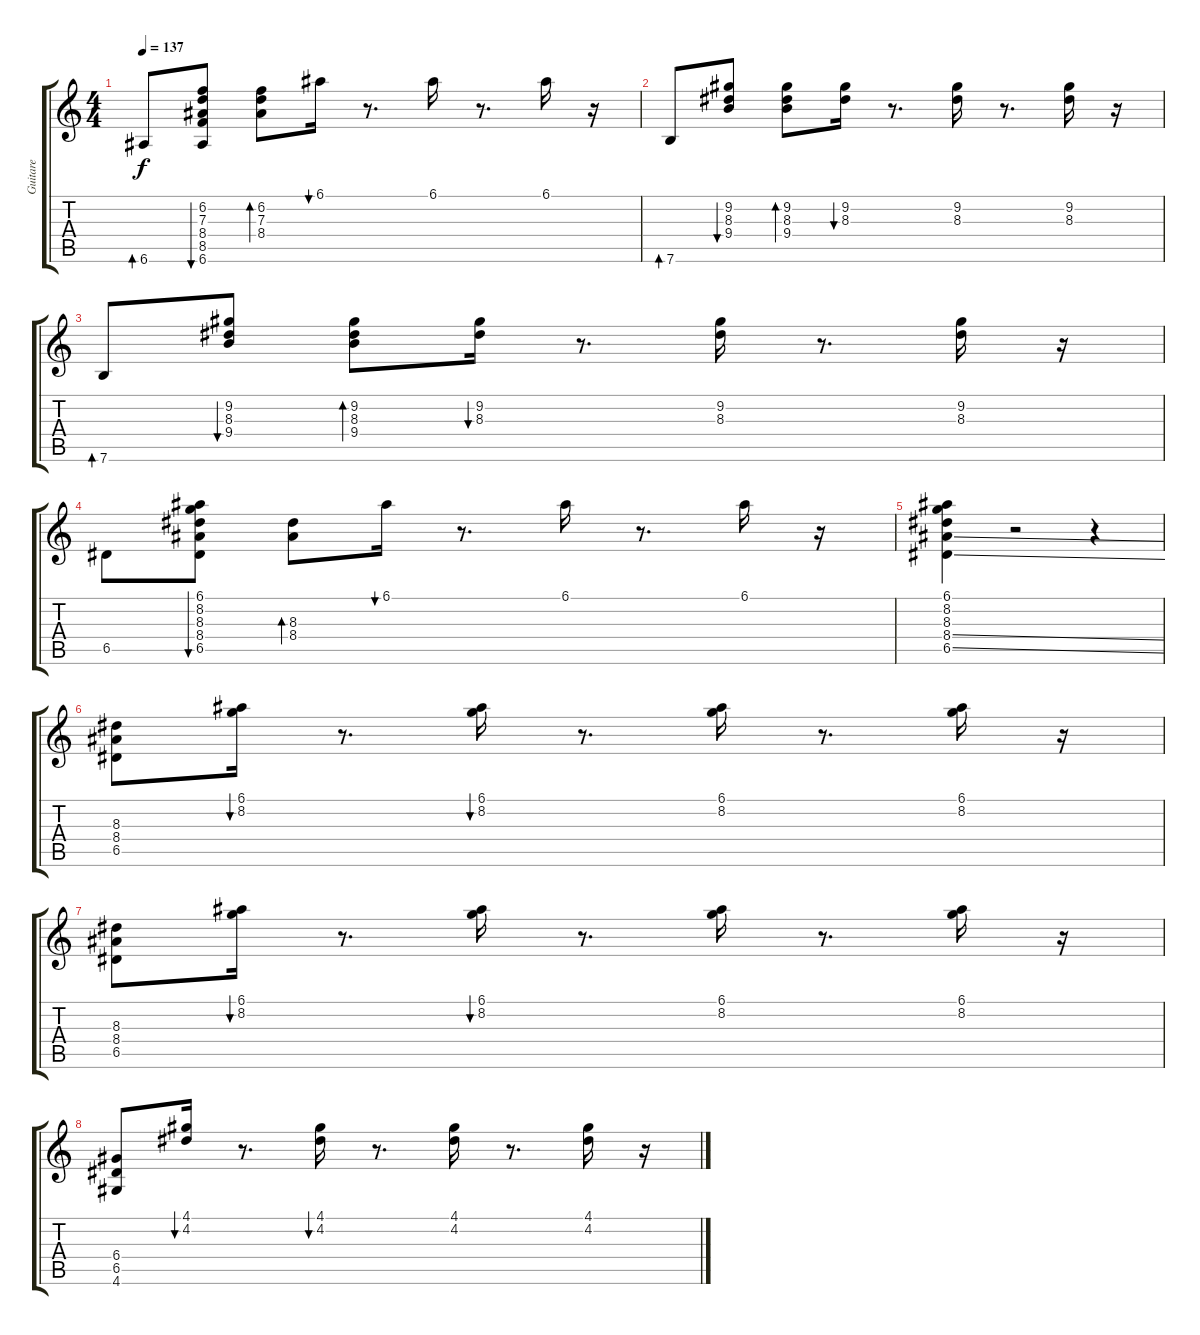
\track ("Guitare " "Guitare ") {instrument electricguitarjazz}
\staff {score tabs}
\tuning (E4 B3 G3 D3 A2 E2) {hide}
\ts (4 4)
\tempo 137
\clef g2
\ks c
6.6.8{bd 120 dy f} (6.2 7.3 8.4 8.5 6.6).8{bu 120} (6.2 7.3 8.4).8{bd 120} 6.1.16{bu 120} r.8{d} 6.1.16 r.8{d} 6.1.16 r.16 |
7.6.8{bd 120} (9.2 8.3 9.4).8{bu 120} (9.2 8.3 9.4).8{bd 120} (9.2 8.3).16{bu 120} r.8{d} (9.2 8.3).16 r.8{d} (9.2 8.3).16 r.16 |
7.6.8{bd 120} (9.2 8.3 9.4).8{bu 120} (9.2 8.3 9.4).8{bd 120} (9.2 8.3).16{bu 120} r.8{d} (9.2 8.3).16 r.8{d} (9.2 8.3).16 r.16 |
6.5.8 (6.1 8.2 8.3 8.4 6.5).8{bu 120} (8.3 8.4).8{bd 120} 6.1.16{bu 120} r.8{d} 6.1.16 r.8{d} 6.1.16 r.16 |
(6.1 8.2 8.3 8.4{ss} 6.5{ss}).4 r.2 r.4 |
(8.3 8.4 6.5).8 (6.1 8.2).16{bu 120} r.8{d} (6.1 8.2).16{bu 120} r.8{d} (6.1 8.2).16 r.8{d} (6.1 8.2).16 r.16 |
(8.3 8.4 6.5).8 (6.1 8.2).16{bu 120} r.8{d} (6.1 8.2).16{bu 120} r.8{d} (6.1 8.2).16 r.8{d} (6.1 8.2).16 r.16 |
(6.4 6.5 4.6).8 (4.1 4.2).16{bu 120} r.8{d} (4.1 4.2).16{bu 120} r.8{d} (4.1 4.2).16 r.8{d} (4.1 4.2).16 r.16
